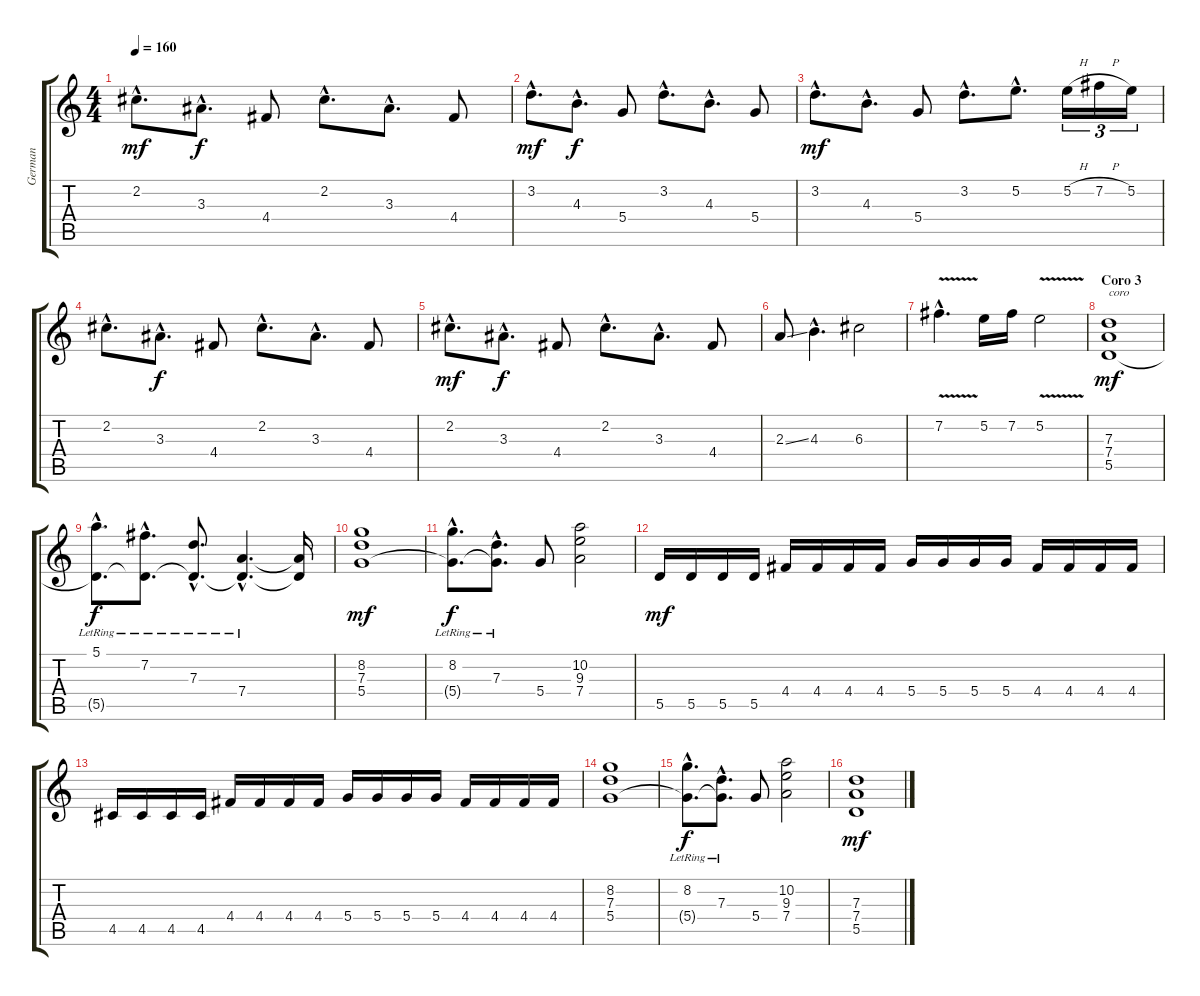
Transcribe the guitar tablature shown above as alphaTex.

\track ("German" "German") {instrument distortionguitar}
\staff {score tabs}
\tuning (E4 B3 G3 D3 A2 E2) {hide}
\ts (4 4)
\tempo 160
\clef g2
\ks c
2.2{hac}.8{d dy mf} 3.3{hac}.8{d dy f} 4.4.8 2.2{hac}.8{d} 3.3{hac}.8{d} 4.4.8 |
3.2{hac}.8{d dy mf} 4.3{hac}.8{d dy f} 5.4.8 3.2{hac}.8{d} 4.3{hac}.8{d} 5.4.8 |
3.2{hac}.8{d dy mf} 4.3{hac}.8{d} 5.4.8 3.2{hac}.8{d} 5.2{hac}.8{d} 5.2{h}.16{tu (3 2)} 7.2{h}.16{tu (3 2)} 5.2.16{tu (3 2)} |
2.2{hac}.8{d} 3.3{hac}.8{d dy f} 4.4.8 2.2{hac}.8{d} 3.3{hac}.8{d} 4.4.8 |
2.2{hac}.8{d dy mf} 3.3{hac}.8{d dy f} 4.4.8 2.2{hac}.8{d} 3.3{hac}.8{d} 4.4.8 |
2.3{ss}.8 4.3{hac}.4{d} 6.3.2 |
7.2{v hac}.4{d} 5.2.16 7.2.16 5.2{v}.2 |
\section ("" "Coro 3")
(7.3 7.4 5.5).1{txt "coro" dy mf} |
(5.1{hac lr} 5.5{hac t}).8{d dy f} (7.2{hac lr} 5.5{hac t}).8{d} (7.3{hac lr} 5.5{hac t}).8{d} (7.4{hac lr} 5.5{hac t}).4{d} (7.4{t} 5.5{t}).16 |
(8.2 7.3 5.4).1{dy mf} |
(8.2{hac lr} 5.4{hac t}).8{d dy f} (7.3{hac lr} 5.4{hac t}).8{d} 5.4.8 (10.2 9.3 7.4).2 |
5.5.16{dy mf} 5.5.16 5.5.16 5.5.16 4.4.16 4.4.16 4.4.16 4.4.16 5.4.16 5.4.16 5.4.16 5.4.16 4.4.16 4.4.16 4.4.16 4.4.16 |
4.5.16 4.5.16 4.5.16 4.5.16 4.4.16 4.4.16 4.4.16 4.4.16 5.4.16 5.4.16 5.4.16 5.4.16 4.4.16 4.4.16 4.4.16 4.4.16 |
(8.2 7.3 5.4).1 |
(8.2{hac lr} 5.4{hac t}).8{d dy f} (7.3{hac lr} 5.4{hac t}).8{d} 5.4.8 (10.2 9.3 7.4).2 |
(7.3 7.4 5.5).1{dy mf}
